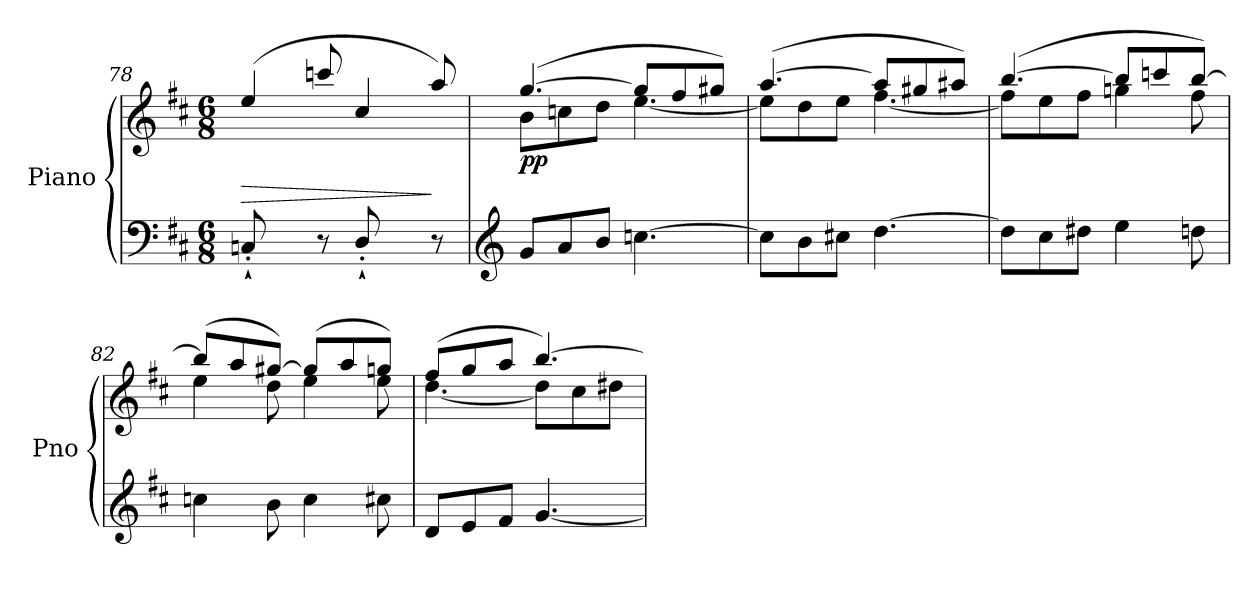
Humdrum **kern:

**kern	**kern	**dynam
*part1	*part1	*part1
*staff2	*staff1	*staff1/2
*I"Piano	*	*
*I'Pno	*	*
*clefF4	*clefG2	*
*k[f#c#]	*k[f#c#]	*
*M6/8	*M6/8	*
=78	=78	=78
!	!	!LO:HP:b
*	*^	*
8Cn'`/L	(>4ee/	8ryy	>
8ryy	.	8ccn'`\J	.
8r	8cccn/	4ryy	.
8D'`/L	4cc/	.	.
8ryy	.	8f#X'`\J	.
8r	8aa/)	8ryy	]
!!LO:LB:g=z	!!
=79	=79	=79	=79
*clefG2	*	*	*
!	!	!	!LO:DY:b
8g/L	([4.gg/	8b\L	pp
8a/	.	8ccn\	.
8b/J	.	8dd\J	.
[4.ccn\	8gg/L]	[4.ee\	.
.	8ff#/	.	.
.	8gg#X/J)	.	.
=80	=80	=80	=80
8cc\L]	([4.aa/	8ee\L]	.
8b\	.	8dd\	.
8cc#X\J	.	8ee\J	.
[4.dd\	8aa/L]	[4.ff#\	.
.	8gg#X/	.	.
.	8aa#X/J)	.	.
=81	=81	=81	=81
8dd\L]	([4.bb/	8ff#\L]	.
8cc#\	.	8ee\	.
8dd#X\J	.	8ff#\J	.
4ee\	8bb/L]	4ggn\	.
.	8cccn/	.	.
8ddn\	[8bb/J)	8ff#\	.
=82	=82	=82	=82
4ccn\	(8bb/L]	4ee\	.
.	8aa/	.	.
8b\	[8gg#X/J)	8dd\	.
4cc\	(8gg#/L]	4ee\	.
.	8aa/	.	.
8cc#X\	8ggn/J)	8ee\	.
=83	=83	=83	=83
8d/L	(8ff#/L	[4.dd\	.
8e/	8gg/	.	.
8f#/J	8aa/J	.	.
[4.g/	[4.bb/)	8dd\L]	.
.	.	8cc#\	.
.	.	8dd#X\J	.
*	*v	*v	*
=	=	=
*-	*-	*-
